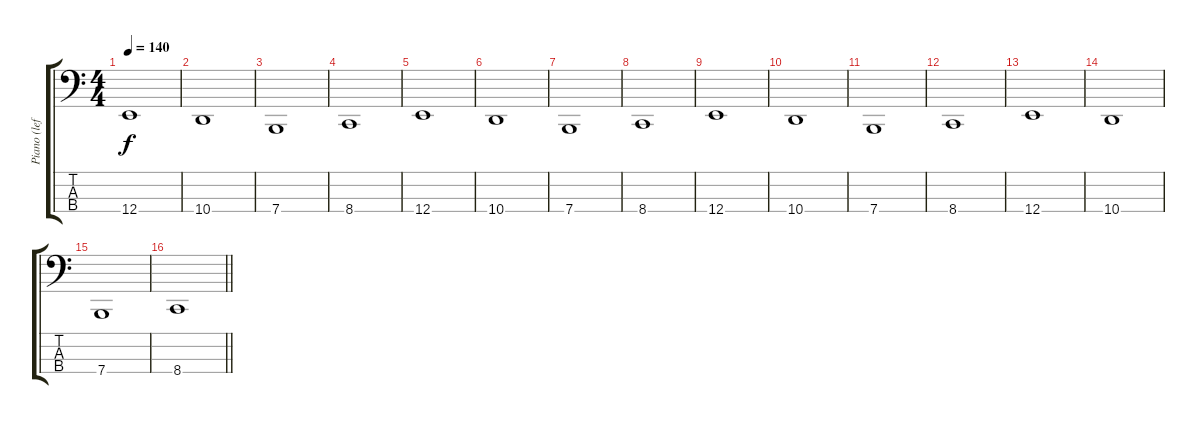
\track ("Piano (left)" "Piano (lef") {instrument acousticgrandpiano}
\staff {score tabs}
\tuning (G2 D2 A1 E1) {hide}
\ts (4 4)
\tempo 140
\clef f4
\ks c
12.4.1{dy f} |
10.4.1 |
7.4.1 |
8.4.1 |
12.4.1 |
10.4.1 |
7.4.1 |
8.4.1 |
12.4.1 |
10.4.1 |
7.4.1 |
8.4.1 |
12.4.1 |
10.4.1 |
7.4.1 |
\barLineRight lightlight
8.4.1
